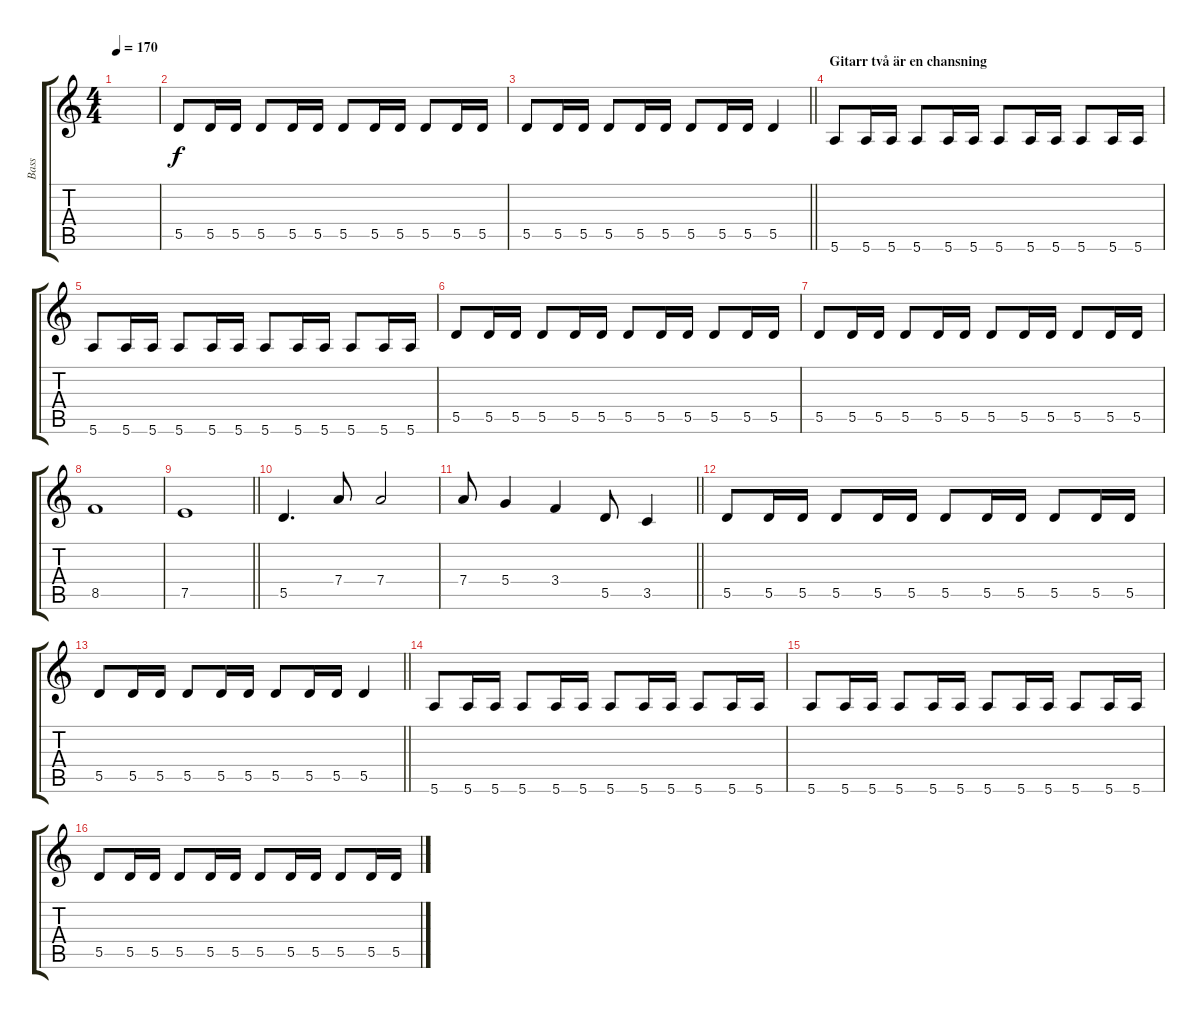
\track ("Bass" "Bass") {instrument electricbassfinger}
\staff {score tabs}
\tuning (E4 B3 G3 D3 A2 E2) {hide}
\ts (4 4)
\tempo 170
\clef g2
\ks c
|
5.5.8 5.5.16 5.5.16 5.5.8 5.5.16 5.5.16 5.5.8 5.5.16 5.5.16 5.5.8 5.5.16 5.5.16 |
\barLineRight lightlight
5.5.8 5.5.16 5.5.16 5.5.8 5.5.16 5.5.16 5.5.8 5.5.16 5.5.16 5.5.4 |
\section ("" "Gitarr två är en chansning")
5.6.8 5.6.16 5.6.16 5.6.8 5.6.16 5.6.16 5.6.8 5.6.16 5.6.16 5.6.8 5.6.16 5.6.16 |
5.6.8 5.6.16 5.6.16 5.6.8 5.6.16 5.6.16 5.6.8 5.6.16 5.6.16 5.6.8 5.6.16 5.6.16 |
5.5.8 5.5.16 5.5.16 5.5.8 5.5.16 5.5.16 5.5.8 5.5.16 5.5.16 5.5.8 5.5.16 5.5.16 |
5.5.8 5.5.16 5.5.16 5.5.8 5.5.16 5.5.16 5.5.8 5.5.16 5.5.16 5.5.8 5.5.16 5.5.16 |
8.5.1 |
\barLineRight lightlight
7.5.1 |
5.5.4{d} 7.4.8 7.4.2 |
\barLineRight lightlight
7.4.8 5.4.4 3.4.4 5.5.8 3.5.4 |
5.5.8 5.5.16 5.5.16 5.5.8 5.5.16 5.5.16 5.5.8 5.5.16 5.5.16 5.5.8 5.5.16 5.5.16 |
\barLineRight lightlight
5.5.8 5.5.16 5.5.16 5.5.8 5.5.16 5.5.16 5.5.8 5.5.16 5.5.16 5.5.4 |
5.6.8 5.6.16 5.6.16 5.6.8 5.6.16 5.6.16 5.6.8 5.6.16 5.6.16 5.6.8 5.6.16 5.6.16 |
5.6.8 5.6.16 5.6.16 5.6.8 5.6.16 5.6.16 5.6.8 5.6.16 5.6.16 5.6.8 5.6.16 5.6.16 |
5.5.8 5.5.16 5.5.16 5.5.8 5.5.16 5.5.16 5.5.8 5.5.16 5.5.16 5.5.8 5.5.16 5.5.16
